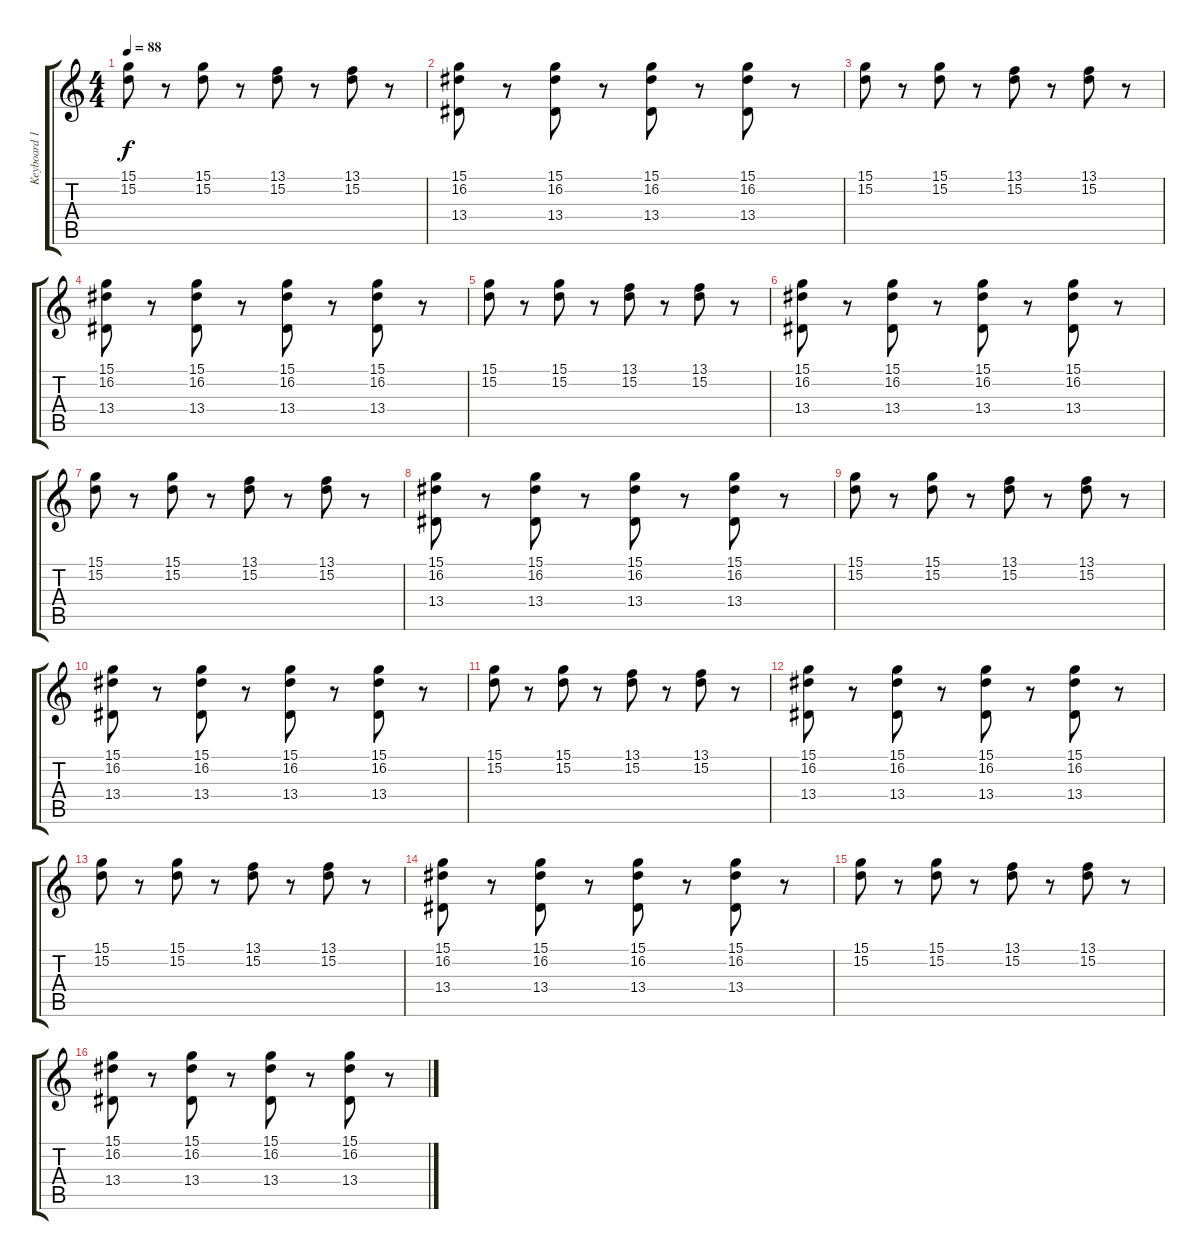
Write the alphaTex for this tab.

\track ("Keyboard 1" "Keyboard 1") {instrument drawbarorgan}
\staff {score tabs}
\tuning (E4 B3 G3 D3 A2 E2) {hide}
\ts (4 4)
\tempo 88
\clef g2
\ks c
(15.1 15.2).8{dy f volume 6 balance 14 instrument drawbarorgan} r.8 (15.1 15.2).8 r.8 (13.1 15.2).8 r.8 (13.1 15.2).8 r.8 |
(15.1 16.2 13.4).8 r.8 (15.1 16.2 13.4).8 r.8 (15.1 16.2 13.4).8 r.8 (15.1 16.2 13.4).8 r.8 |
(15.1 15.2).8 r.8 (15.1 15.2).8 r.8 (13.1 15.2).8 r.8 (13.1 15.2).8 r.8 |
(15.1 16.2 13.4).8 r.8 (15.1 16.2 13.4).8 r.8 (15.1 16.2 13.4).8 r.8 (15.1 16.2 13.4).8 r.8 |
(15.1 15.2).8 r.8 (15.1 15.2).8 r.8 (13.1 15.2).8 r.8 (13.1 15.2).8 r.8 |
(15.1 16.2 13.4).8 r.8 (15.1 16.2 13.4).8 r.8 (15.1 16.2 13.4).8 r.8 (15.1 16.2 13.4).8 r.8 |
(15.1 15.2).8 r.8 (15.1 15.2).8 r.8 (13.1 15.2).8 r.8 (13.1 15.2).8 r.8 |
(15.1 16.2 13.4).8 r.8 (15.1 16.2 13.4).8 r.8 (15.1 16.2 13.4).8 r.8 (15.1 16.2 13.4).8 r.8 |
(15.1 15.2).8 r.8 (15.1 15.2).8 r.8 (13.1 15.2).8 r.8 (13.1 15.2).8 r.8 |
(15.1 16.2 13.4).8 r.8 (15.1 16.2 13.4).8 r.8 (15.1 16.2 13.4).8 r.8 (15.1 16.2 13.4).8 r.8 |
(15.1 15.2).8 r.8 (15.1 15.2).8 r.8 (13.1 15.2).8 r.8 (13.1 15.2).8 r.8 |
(15.1 16.2 13.4).8 r.8 (15.1 16.2 13.4).8 r.8 (15.1 16.2 13.4).8 r.8 (15.1 16.2 13.4).8 r.8 |
(15.1 15.2).8{volume 0} r.8 (15.1 15.2).8 r.8 (13.1 15.2).8 r.8 (13.1 15.2).8 r.8 |
(15.1 16.2 13.4).8 r.8 (15.1 16.2 13.4).8 r.8 (15.1 16.2 13.4).8 r.8 (15.1 16.2 13.4).8 r.8 |
(15.1 15.2).8 r.8 (15.1 15.2).8 r.8 (13.1 15.2).8 r.8 (13.1 15.2).8 r.8 |
(15.1 16.2 13.4).8 r.8 (15.1 16.2 13.4).8 r.8 (15.1 16.2 13.4).8 r.8 (15.1 16.2 13.4).8 r.8
